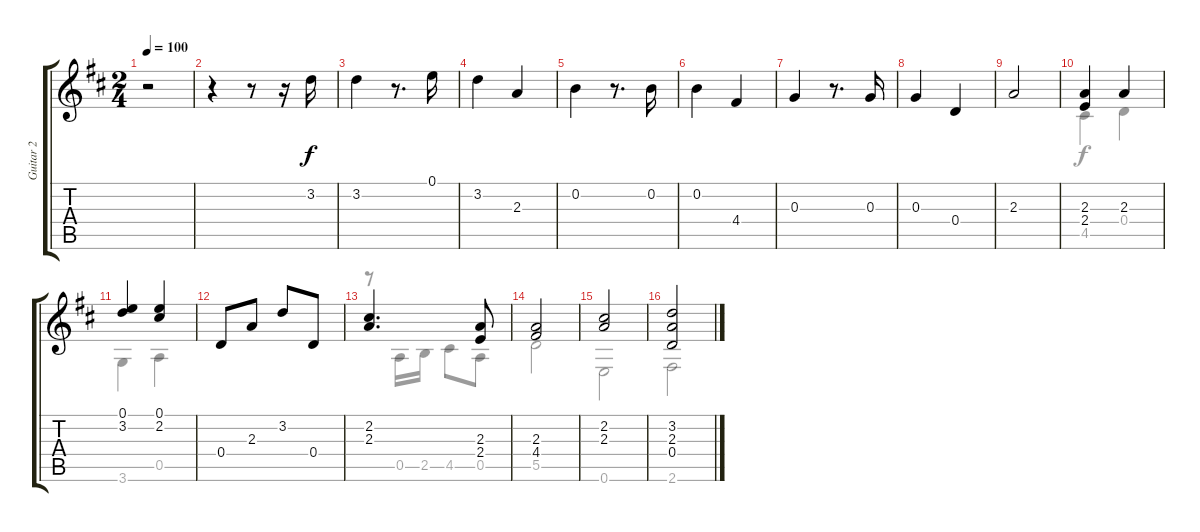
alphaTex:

\track ("Guitar 2" "Guitar 2") {instrument acousticguitarnylon}
\staff {score tabs}
\tuning (E4 B3 G3 D3 A2 E2) {hide}
\voice
\ts (2 4)
\tempo 100
\clef g2
\ks d
r.2{dy f instrument acousticguitarnylon} |
r.4 r.8 r.16 3.2.16 |
3.2.4 r.8{d} 0.1.16 |
3.2.4 2.3.4 |
0.2.4 r.8{d} 0.2.16 |
0.2.4 4.4.4 |
0.3.4 r.8{d} 0.3.16 |
0.3.4 0.4.4 |
2.3.2 |
(2.3 2.4).4 2.3.4 |
(0.1 3.2).4 (0.1 2.2).4 |
0.4.8 2.3.8 3.2.8 0.4.8 |
(2.2 2.3).4{d} (2.3 2.4).8 |
(2.3 4.4).2 |
(2.2 2.3).2 |
(3.2 2.3 0.4).2
\voice
\clef g2
\ottava regular
\simile none
\ks d
|
|
|
|
|
|
|
|
|
4.5.4 0.4.4 |
3.6.4 0.5.4 |
|
r.8 0.5.16 2.5.16 4.5.8 0.5.8 |
5.5.2 |
0.6.2 |
2.6.2
